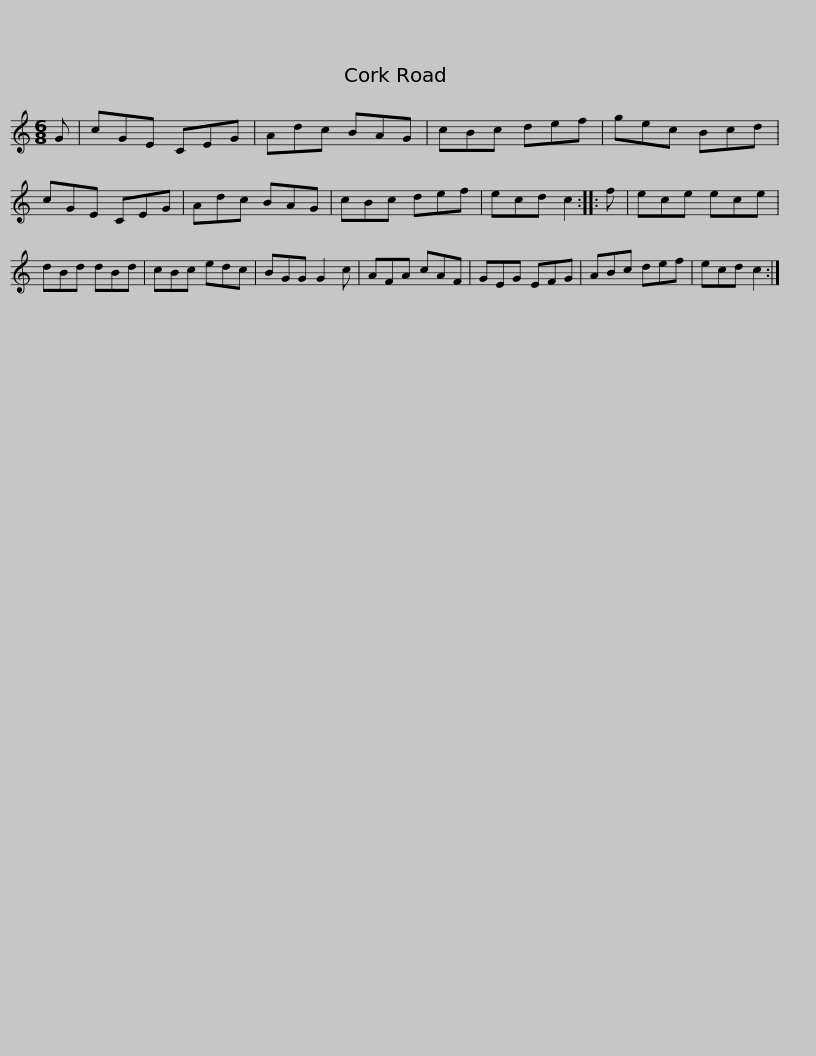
X:1
L:1/8
M:6/8
I:linebreak $
K:C
V:1 treble
V:1
 G | cGE CEG | Adc BAG | cBc def | gec Bcd | %5
 cGE CEG | Adc BAG | cBc def |$ ecd c2 :: f | %10
 ece ece | dBd dBd | cBc edc | BGG G2 c | AFA cAF | %15
 GEG EFG |$ ABc def | ecd c2 :| %18
